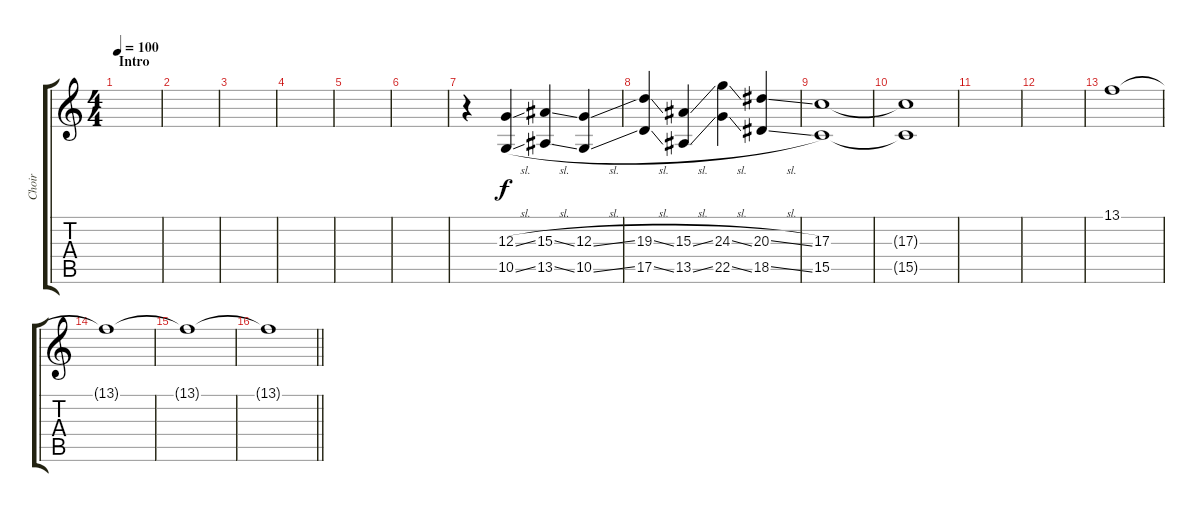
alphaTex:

\track ("Choir" "Choir") {instrument choiraahs}
\staff {score tabs}
\tuning (E4 B3 G3 D3 A2 E2) {hide}
\ts (4 4)
\section ("" "Intro")
\tempo 100
\clef g2
\ks c
|
|
|
|
|
|
r.4 (12.3{sl} 10.5{sl}).4 (15.3{sl} 13.5{sl}).4 (12.3{sl} 10.5{sl}).4 |
(19.3{sl} 17.5{sl}).4 (15.3{sl} 13.5{sl}).4 (24.3{sl} 22.5{sl}).4 (20.3{sl} 18.5{sl}).4 |
(17.3 15.5).1{volume 1} |
(17.3{t} 15.5{t}).1 |
|
|
13.1.1{volume 12 instrument stringensemble1} |
13.1{t}.1 |
13.1{t}.1 |
\barLineRight lightlight
13.1{t}.1
